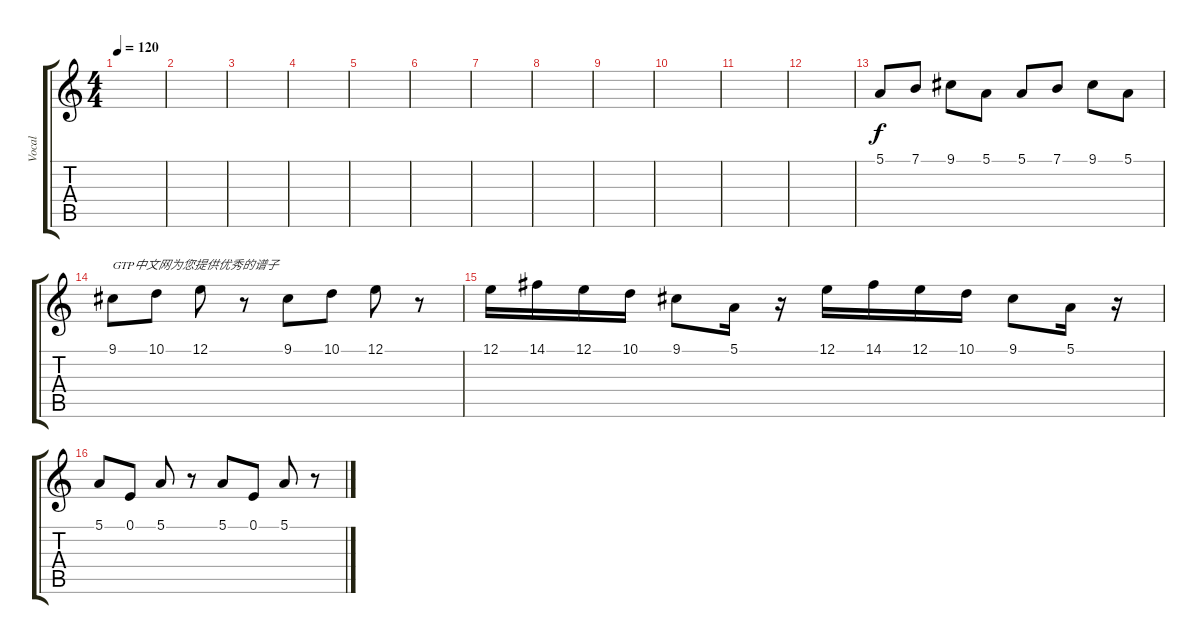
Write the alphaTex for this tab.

\track ("Vocal" "Vocal") {instrument altosax}
\staff {score tabs}
\tuning (E4 B3 G3 D3 A2 E2) {hide}
\ts (4 4)
\tempo 120
\clef g2
\ks c
|
|
|
|
|
|
|
|
|
|
|
|
5.1.8 7.1.8 9.1.8 5.1.8 5.1.8 7.1.8 9.1.8 5.1.8 |
9.1.8{txt "GTP中文网为您提供优秀的谱子"} 10.1.8 12.1.8 r.8 9.1.8 10.1.8 12.1.8 r.8 |
12.1.16 14.1.16 12.1.16 10.1.16 9.1.8 5.1.16 r.16 12.1.16 14.1.16 12.1.16 10.1.16 9.1.8 5.1.16 r.16 |
5.1.8 0.1.8 5.1.8 r.8 5.1.8 0.1.8 5.1.8 r.8
